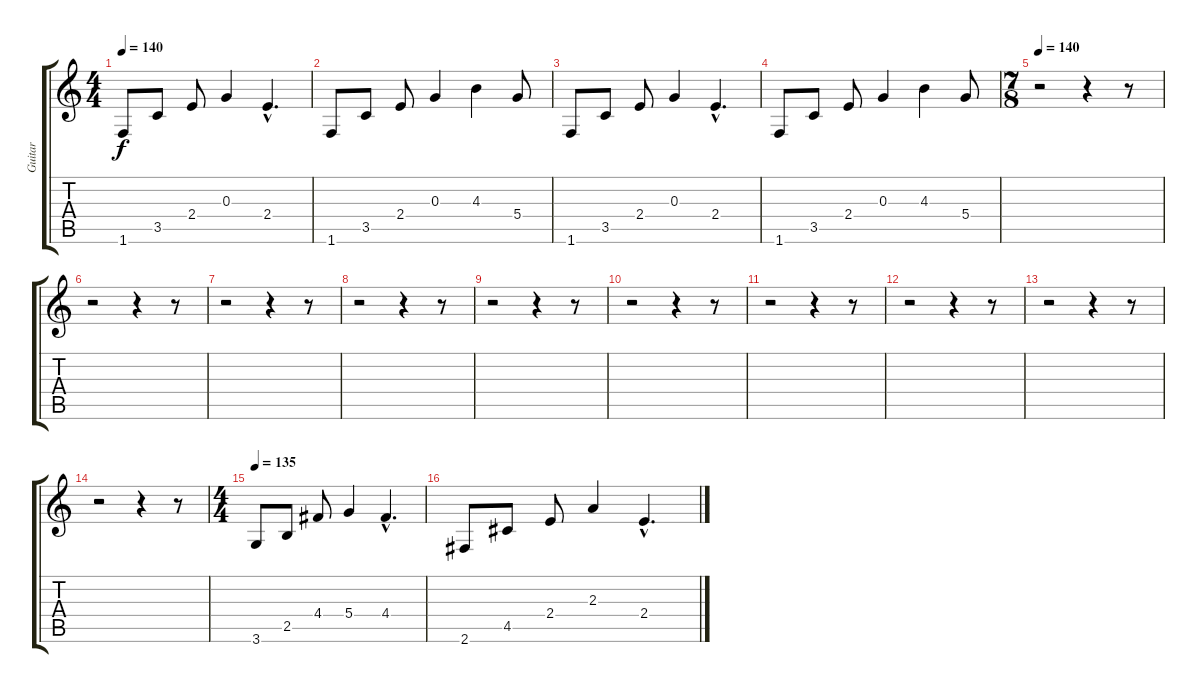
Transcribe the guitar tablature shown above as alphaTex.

\track ("Guitar" "Guitar") {instrument acousticguitarsteel}
\staff {score tabs}
\tuning (E4 B3 G3 D3 A2 E2) {hide}
\ts (4 4)
\tempo 140
\tempo 135
\tempo 140
\clef g2
\ks c
1.6.8{dy f instrument acousticguitarsteel} 3.5.8 2.4.8 0.3.4 2.4{hac}.4{d} |
1.6.8 3.5.8 2.4.8 0.3.4 4.3.4 5.4.8 |
1.6.8 3.5.8 2.4.8 0.3.4 2.4{hac}.4{d} |
1.6.8 3.5.8 2.4.8 0.3.4 4.3.4 5.4.8 |
\ts (7 8)
\tempo 140
r.2 r.4 r.8 |
r.2 r.4 r.8 |
r.2 r.4 r.8 |
r.2 r.4 r.8 |
r.2 r.4 r.8 |
r.2 r.4 r.8 |
r.2 r.4 r.8 |
r.2 r.4 r.8 |
r.2 r.4 r.8 |
r.2 r.4 r.8 |
\ts (4 4)
\tempo 135
3.6.8 2.5.8 4.4.8 5.4.4 4.4{hac}.4{d} |
2.6.8 4.5.8 2.4.8 2.3.4 2.4{hac}.4{d}
